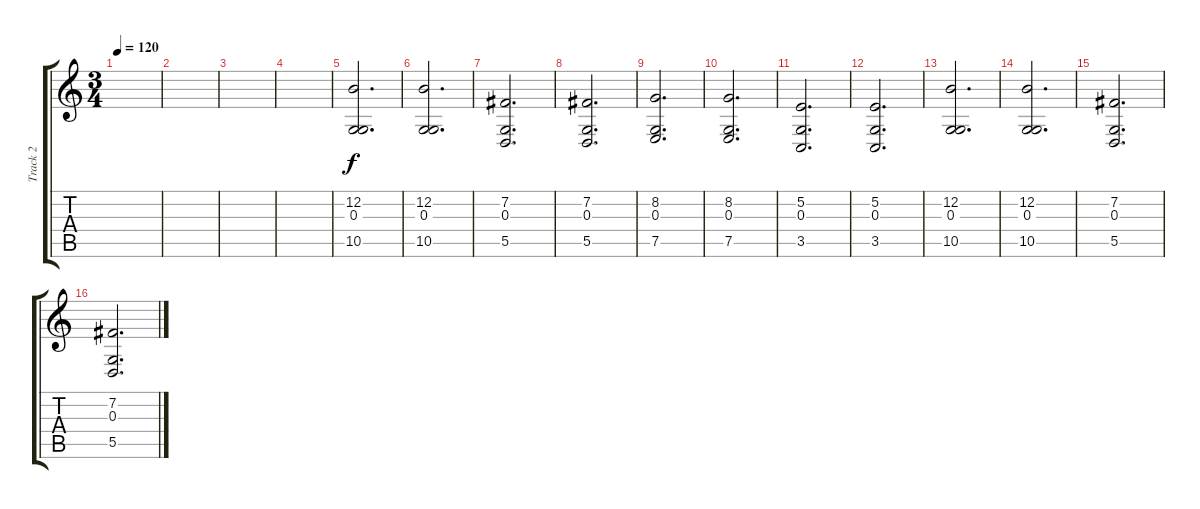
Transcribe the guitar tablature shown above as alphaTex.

\track ("Track 2" "Track 2") {instrument stringensemble1}
\staff {score tabs}
\tuning (E4 B3 G3 D3 A2 E2) {hide}
\ts (3 4)
\tempo 120
\clef g2
\ks c
|
|
|
|
(12.2 0.3 10.5).2{d} |
(12.2 0.3 10.5).2{d} |
(7.2 0.3 5.5).2{d} |
(7.2 0.3 5.5).2{d} |
(8.2 0.3 7.5).2{d} |
(8.2 0.3 7.5).2{d} |
(5.2 0.3 3.5).2{d} |
(5.2 0.3 3.5).2{d} |
(12.2 0.3 10.5).2{d} |
(12.2 0.3 10.5).2{d} |
(7.2 0.3 5.5).2{d} |
(7.2 0.3 5.5).2{d}
